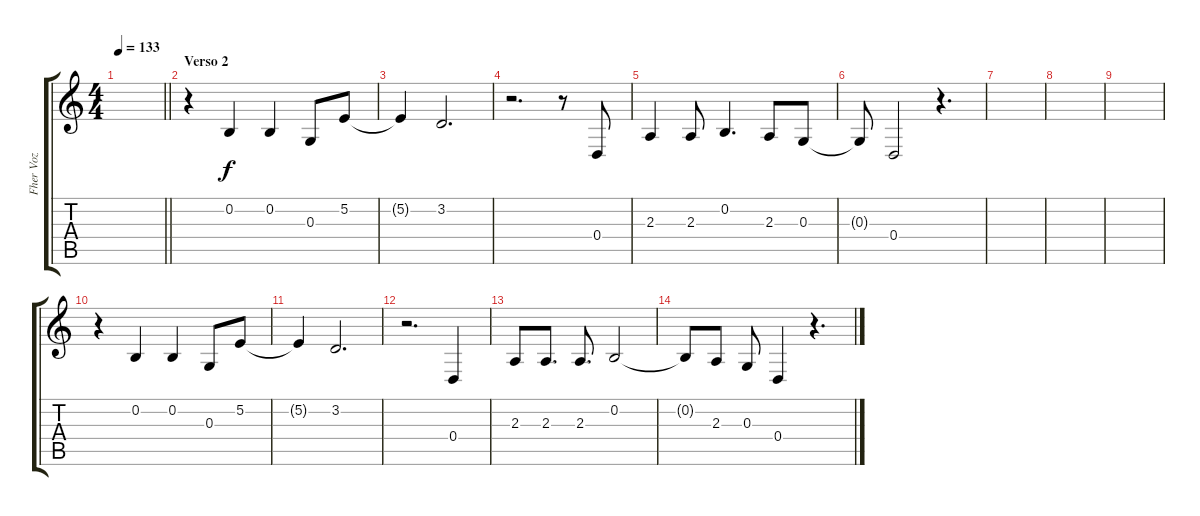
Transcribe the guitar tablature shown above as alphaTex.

\track ("Fher Voz" "Fher Voz") {instrument flute}
\staff {score tabs}
\tuning (E4 B3 G3 D3 A2 E2) {hide}
\ts (4 4)
\tempo 133
\clef g2
\barLineRight lightlight
\ks c
|
\section ("" "Verso 2")
r.4 0.2.4 0.2.4 0.3.8 5.2.8 |
5.2{t}.4 3.2.2{d} |
r.2{d} r.8 0.4.8 |
2.3.4 2.3.8 0.2.4{d} 2.3.8 0.3.8 |
0.3{t}.8 0.4.2 r.4{d} |
|
|
|
r.4 0.2.4 0.2.4 0.3.8 5.2.8 |
5.2{t}.4 3.2.2{d} |
r.2{d} 0.4.4 |
2.3.8 2.3.8{d} 2.3.8{d} 0.2.2 |
0.2{t}.8 2.3.8 0.3.8 0.4.4 r.4{d}
